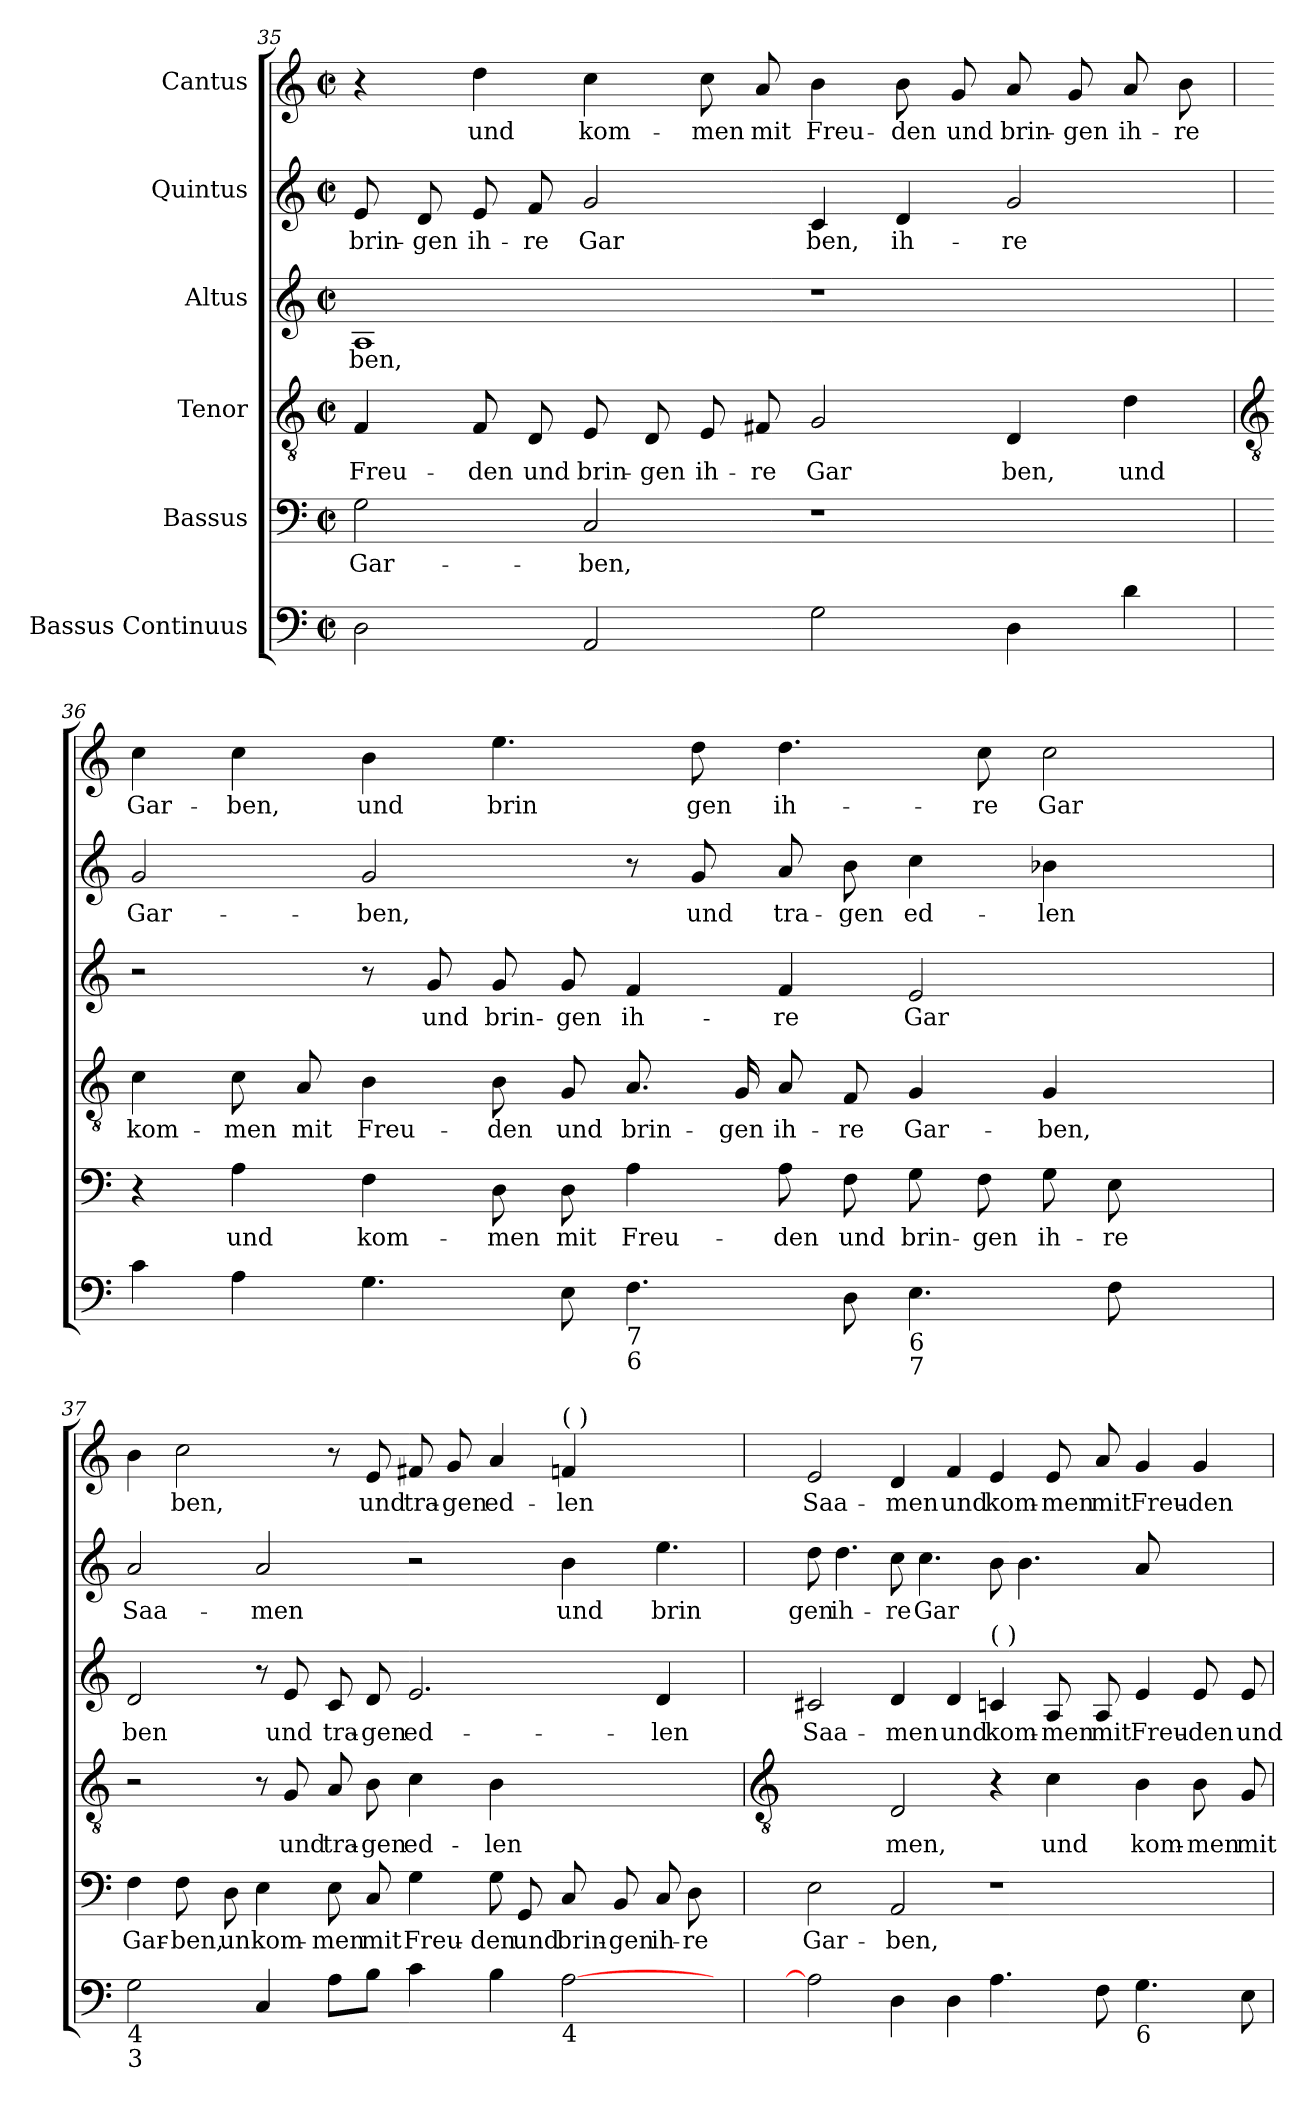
**kern	**kern	**text	**kern	**text	**kern	**text	**kern	**text	**kern	**text
*part6	*part5	*part5	*part4	*part4	*part3	*part3	*part2	*part2	*part1	*part1
*staff6	*staff5	*staff5	*staff4	*staff4	*staff3	*staff3	*staff2	*staff2	*staff1	*staff1
*I"Bassus Continuus	*I"Bassus	*	*I"Tenor	*	*I"Altus	*	*I"Quintus	*	*I"Cantus	*
!!LO:LB:g=z
*clefF4	*clefF4	*	*clefGv2	*	*clefG2	*	*clefG2	*	*clefG2	*
*k[]	*k[]	*	*k[]	*	*k[]	*	*k[]	*	*k[]	*
*C:	*C:	*	*C:	*	*C:	*	*C:	*	*C:	*
*M4/2	*M4/2	*	*M4/2	*	*M4/2	*	*M4/2	*	*M4/2	*
*met(c|)	*met(c|)	*	*met(c|)	*	*met(c|)	*	*met(c|)	*	*met(c|)	*
=35	=35	=35	=35	=35	=35	=35	=35	=35	=35	=35
!	!	!LO:LY:b	!	!LO:LY:b	!	!LO:LY:b	!	!LO:LY:b	!	!
2D	2G	Gar-	4F	Freu-	1A	ben,	8e	brin-	4r	.
!	!	!	!	!	!	!	!	!LO:LY:b	!	!
.	.	.	.	.	.	.	8d	-gen	.	.
!	!	!	!	!LO:LY:b	!	!	!	!LO:LY:b	!	!LO:LY:b
.	.	.	8F	-den	.	.	8e	ih-	4dd	und
!	!	!	!	!LO:LY:b	!	!	!	!LO:LY:b	!	!
.	.	.	8D	und	.	.	8f	-re	.	.
!	!	!LO:LY:b	!	!LO:LY:b	!	!	!	!LO:LY:b	!	!LO:LY:b
2AA	2C	-ben,	8E	brin-	.	.	2g	Gar	4cc	kom-
!	!	!	!	!LO:LY:b	!	!	!	!	!	!
.	.	.	8D	-gen	.	.	.	.	.	.
!	!	!	!	!LO:LY:b	!	!	!	!	!	!LO:LY:b
.	.	.	8E	ih-	.	.	.	.	8cc	-men
!	!	!	!	!LO:LY:b	!	!	!	!	!	!LO:LY:b
.	.	.	8F#X	-re	.	.	.	.	8a	mit
!	!	!	!	!LO:LY:b	!	!	!	!LO:LY:b	!	!LO:LY:b
2G	1r	.	2G	Gar	1r	.	4c	ben,	4b	Freu-
!	!	!	!	!	!	!	!	!LO:LY:b	!	!LO:LY:b
.	.	.	.	.	.	.	4d	ih-	8b	-den
!	!	!	!	!	!	!	!	!	!	!LO:LY:b
.	.	.	.	.	.	.	.	.	8g	und
!	!	!	!	!LO:LY:b	!	!	!	!LO:LY:b	!	!LO:LY:b
4D	.	.	4D	ben,	.	.	2g	-re	8a	brin-
!	!	!	!	!	!	!	!	!	!	!LO:LY:b
.	.	.	.	.	.	.	.	.	8g	-gen
!	!	!	!	!LO:LY:b	!	!	!	!	!	!LO:LY:b
4d	.	.	4d	und	.	.	.	.	8a	ih-
!	!	!	!	!	!	!	!	!	!	!LO:LY:b
.	.	.	.	.	.	.	.	.	8b	-re
!!LO:LB:g=z
=36	=36	=36	=36	=36	=36	=36	=36	=36	=36	=36
*	*	*	*clefGv2	*	*	*	*	*	*	*
!	!	!	!	!LO:LY:b	!	!	!	!LO:LY:b	!	!LO:LY:b
4c	4r	.	4c	kom-	2r	.	2g	Gar-	4cc	Gar-
!	!	!LO:LY:b	!	!LO:LY:b	!	!	!	!	!	!LO:LY:b
4A	4A	und	8c	-men	.	.	.	.	4cc	-ben,
!	!	!	!	!LO:LY:b	!	!	!	!	!	!
.	.	.	8A	mit	.	.	.	.	.	.
!	!	!LO:LY:b	!	!LO:LY:b	!	!	!	!LO:LY:b	!	!LO:LY:b
4.G	4F	kom-	4B	Freu-	8r	.	2g	-ben,	4b	und
!	!	!	!	!	!	!LO:LY:b	!	!	!	!
.	.	.	.	.	8g	und	.	.	.	.
!	!	!LO:LY:b	!	!LO:LY:b	!	!LO:LY:b	!	!	!	!LO:LY:b
.	8D	-men	8B	-den	8g	brin-	.	.	4.ee	brin
!	!	!LO:LY:b	!	!LO:LY:b	!	!LO:LY:b	!	!	!	!
8E	8D	mit	8G	und	8g	-gen	.	.	.	.
!LO:TX:b:t=7	!	!	!	!	!	!	!	!	!	!
!LO:TX:b:t=6	!	!	!	!	!	!	!	!	!	!
!	!	!LO:LY:b	!	!LO:LY:b	!	!LO:LY:b	!	!	!	!
4.F	4A	Freu-	8.A	brin-	4f	ih-	8r	.	.	.
!	!	!	!	!	!	!	!	!LO:LY:b	!	!LO:LY:b
.	.	.	.	.	.	.	8g	und	8dd	gen
!	!	!	!	!LO:LY:b	!	!	!	!	!	!
.	.	.	16G	-gen	.	.	.	.	.	.
!	!	!LO:LY:b	!	!LO:LY:b	!	!LO:LY:b	!	!LO:LY:b	!	!LO:LY:b
.	8A	-den	8A	ih-	4f	-re	8a	tra-	4.dd	ih-
!	!	!LO:LY:b	!	!LO:LY:b	!	!	!	!LO:LY:b	!	!
8D	8F	und	8F	-re	.	.	8b	-gen	.	.
!LO:TX:b:t=6	!	!	!	!	!	!	!	!	!	!
!LO:TX:b:t=7	!	!	!	!	!	!	!	!	!	!
!	!	!LO:LY:b	!	!LO:LY:b	!	!LO:LY:b	!	!LO:LY:b	!	!
4.E	8G	brin-	4G	Gar-	2e	Gar	4cc	ed-	.	.
!	!	!LO:LY:b	!	!	!	!	!	!	!	!LO:LY:b
.	8F	-gen	.	.	.	.	.	.	8cc	-re
!	!	!LO:LY:b	!	!LO:LY:b	!	!	!	!LO:LY:b	!	!LO:LY:b
.	8G	ih-	4G	-ben,	.	.	4b-X	-len	2cc	Gar
!	!	!LO:LY:b	!	!	!	!	!	!	!	!
8F	8E	-re	.	.	.	.	.	.	.	.
4ryy	4ryy	.	4ryy	.	4ryy	.	4ryy	.	.	.
!!LO:LB:g=z
=37	=37	=37	=37	=37	=37	=37	=37	=37	=37	=37
!LO:TX:b:t=4	!	!	!	!	!	!	!	!	!	!
!LO:TX:b:t=3	!	!	!	!	!	!	!	!	!	!
!	!	!LO:LY:b	!	!	!	!LO:LY:b	!	!LO:LY:b	!	!
2G	4F	Gar-	2r	.	2d	ben	2a	Saa-	4b	.
!	!	!LO:LY:b	!	!	!	!	!	!	!	!LO:LY:b
.	8F	-ben,	.	.	.	.	.	.	2cc	ben,
!	!	!LO:LY:b	!	!	!	!	!	!	!	!
.	8D	un	.	.	.	.	.	.	.	.
!	!	!LO:LY:b	!	!	!	!	!	!LO:LY:b	!	!
4C	4E	kom-	8r	.	8r	.	2a	-men	.	.
!	!	!	!	!LO:LY:b	!	!LO:LY:b	!	!	!	!
.	.	.	8G	und	8e	und	.	.	.	.
!	!	!LO:LY:b	!	!LO:LY:b	!	!LO:LY:b	!	!	!	!
8AL	8E	-men	8A	tra-	8c	tra-	.	.	8r	.
!	!	!LO:LY:b	!	!LO:LY:b	!	!LO:LY:b	!	!	!	!LO:LY:b
8BJ	8C	mit	8B	-gen	8d	-gen	.	.	8e	und
!	!	!LO:LY:b	!	!LO:LY:b	!	!LO:LY:b	!	!	!	!LO:LY:b
4c	4G	Freu-	4c	ed-	2.e	ed-	2r	.	8f#X	tra-
!	!	!	!	!	!	!	!	!	!	!LO:LY:b
.	.	.	.	.	.	.	.	.	8g	-gen
!	!	!LO:LY:b	!	!LO:LY:b	!	!	!	!	!	!LO:LY:b
4B	8G	-den	4B	-len	.	.	.	.	4a	ed-
!	!	!LO:LY:b	!	!	!	!	!	!	!	!
.	8GG	und	.	.	.	.	.	.	.	.
!	!	!	!	!	!	!	!	!	!LO:TX:a:t=(  )	!
!LO:TX:b:t=4	!	!	!	!	!	!	!	!	!	!
!	!	!LO:LY:b	!	!LO:LY:b	!	!	!	!LO:LY:b	!	!LO:LY:b
[2A	8C	brin-	[2Ayy	Saa-	.	.	4b	und	4f	-len
!	!	!LO:LY:b	!	!	!	!	!	!	!	!
.	8BB	-gen	.	.	.	.	.	.	.	.
!	!	!LO:LY:b	!	!	!	!LO:LY:b	!	!LO:LY:b	!	!
.	8C	ih-	.	.	4d	-len	4.ee	brin	4.ryy	.
!	!	!LO:LY:b	!	!	!	!	!	!	!	!
.	8D	-re	.	.	.	.	.	.	.	.
8ryy	8ryy	.	8ryy	.	8ryy	.	.	.	.	.
!!LO:LB:g=z
=38	=38	=38	=38	=38	=38	=38	=38	=38	=38	=38
*	*	*	*clefGv2	*	*	*	*	*	*	*
!	!	!LO:LY:b	!	!	!	!LO:LY:b	!	!LO:LY:b	!	!LO:LY:b
2A]	2E	Gar-	2Ayy]	.	2c#X	Saa-	8dd	gen	2e	Saa-
!	!	!	!	!	!	!	!	!LO:LY:b	!	!
.	.	.	.	.	.	.	4.dd	ih-	.	.
!	!	!LO:LY:b	!	!LO:LY:b	!	!LO:LY:b	!	!LO:LY:b	!	!LO:LY:b
4D	2AA	-ben,	2D	-men,	4d	-men	8cc	-re	4d	-men
!	!	!	!	!	!	!	!	!LO:LY:b	!	!
.	.	.	.	.	.	.	4.cc	Gar	.	.
!	!	!	!	!	!	!LO:LY:b	!	!	!	!LO:LY:b
4D	.	.	.	.	4d	und	.	.	4f	und
!	!	!	!	!	!LO:TX:a:t=(  )	!	!	!	!	!
!	!	!	!	!	!	!LO:LY:b	!	!	!	!LO:LY:b
4.A	1r	.	4r	.	4c	kom-	8b	.	4e	kom-
.	.	.	.	.	.	.	4.b	.	.	.
!	!	!	!	!LO:LY:b	!	!LO:LY:b	!	!	!	!LO:LY:b
.	.	.	4c	und	8A	-men	.	.	8e	-men
!	!	!	!	!	!	!LO:LY:b	!	!	!	!LO:LY:b
8F	.	.	.	.	8A	mit	.	.	8a	mit
!LO:TX:b:t=6	!	!	!	!	!	!	!	!	!	!
!	!	!	!	!LO:LY:b	!	!LO:LY:b	!	!	!	!LO:LY:b
4.G	.	.	4B	kom-	4e	Freu-	8a	.	4g	Freu-
.	.	.	.	.	.	.	[4ayy	.	.	.
!	!	!	!	!LO:LY:b	!	!LO:LY:b	!	!	!	!LO:LY:b
.	.	.	8B	-men	8e	-den	.	.	4g	-den
!	!	!	!	!LO:LY:b	!	!LO:LY:b	!	!	!	!
8E	.	.	8G	mit	8e	und	8ryy	.	.	.
=	=	=	=	=	=	=	=	=	=	=
*-	*-	*-	*-	*-	*-	*-	*-	*-	*-	*-
